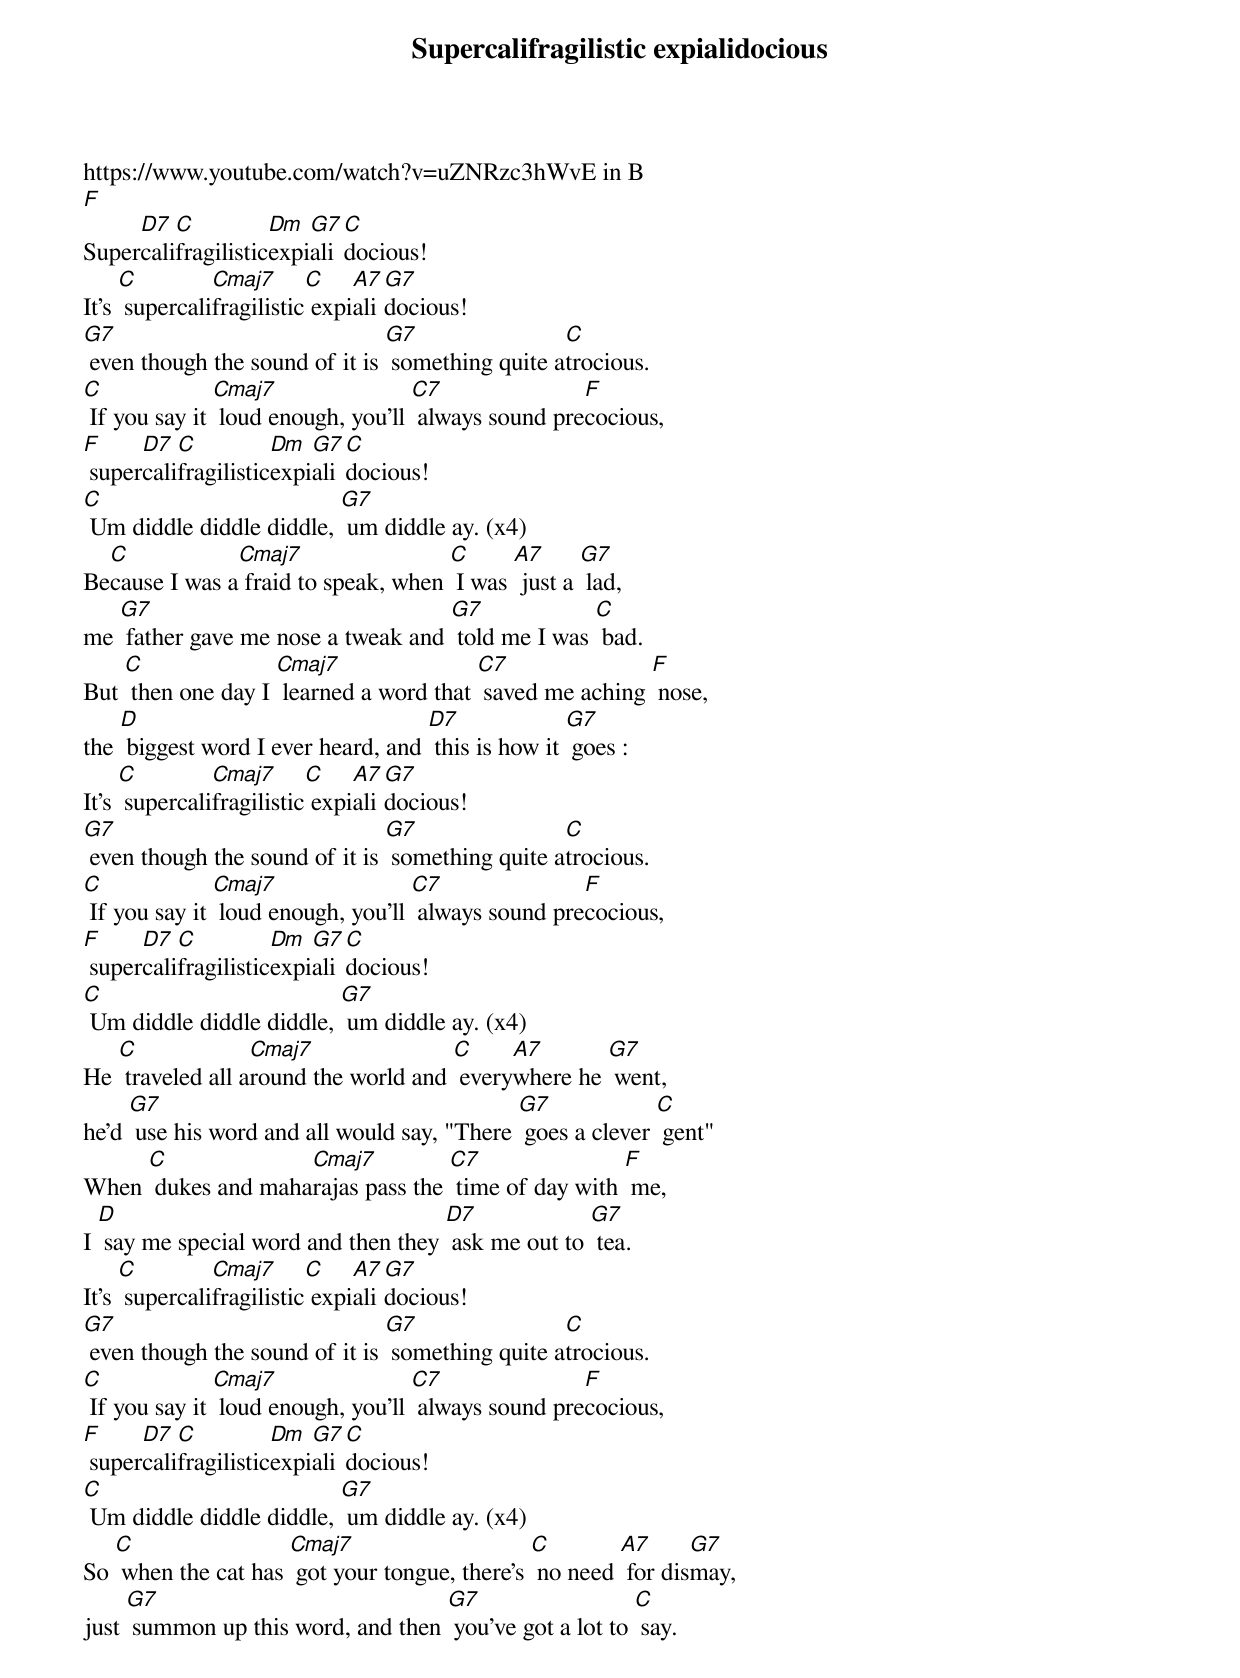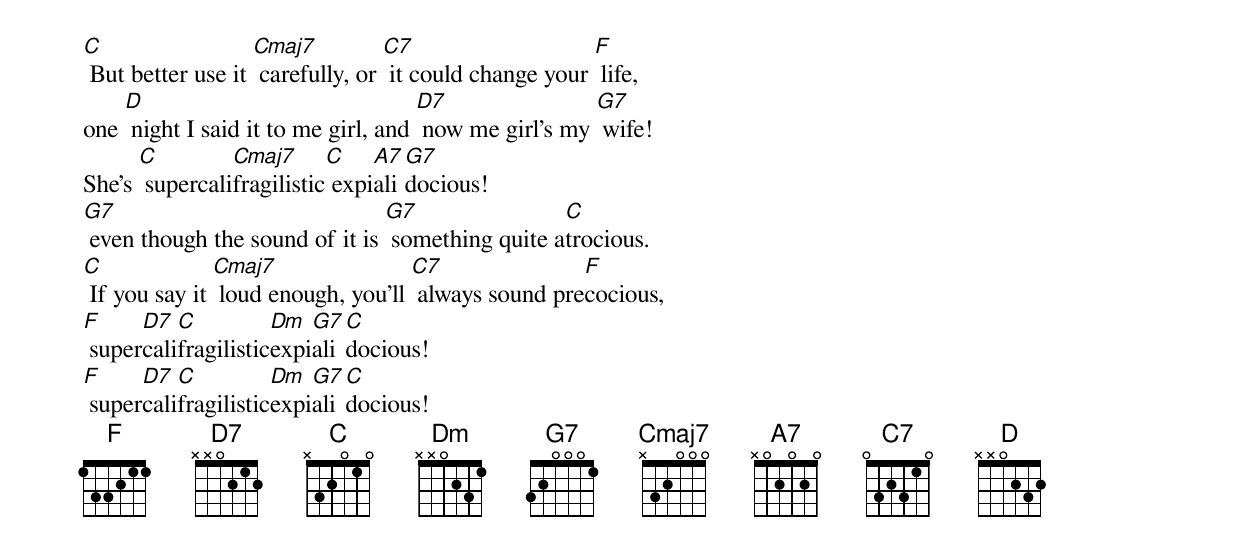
{t: Supercalifragilistic expialidocious }
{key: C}
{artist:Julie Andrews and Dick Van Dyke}
https://www.youtube.com/watch?v=uZNRzc3hWvE in B
{c: }
[F]
Super[D7]cali[C]fragilistic[Dm]expi[G7]ali[C]docious!
It’s [C] supercali[Cmaj7]fragilistic[C] expi[A7]ali[G7]docious!
[G7] even though the sound of it is [G7] something quite a[C]trocious.
[C] If you say it [Cmaj7] loud enough, you'll [C7] always sound pre[F]cocious,
[F] super[D7]cali[C]fragilistic[Dm]expi[G7]ali[C]docious!
{c: }
[C] Um diddle diddle diddle, [G7] um diddle ay. (x4)
{c: }
Be[C]cause I was a[Cmaj7] fraid to speak, when [C] I was [A7] just a [G7] lad,
me [G7] father gave me nose a tweak and [G7] told me I was [C] bad.
But [C] then one day I [Cmaj7] learned a word that [C7] saved me aching [F] nose,
the [D] biggest word I ever heard, and [D7] this is how it [G7] goes :
{c: }
It’s [C] supercali[Cmaj7]fragilistic[C] expi[A7]ali[G7]docious!
[G7] even though the sound of it is [G7] something quite a[C]trocious.
[C] If you say it [Cmaj7] loud enough, you'll [C7] always sound pre[F]cocious,
[F] super[D7]cali[C]fragilistic[Dm]expi[G7]ali[C]docious!
{c: }
[C] Um diddle diddle diddle, [G7] um diddle ay. (x4)
{c: }
He [C] traveled all a[Cmaj7]round the world and [C] every[A7]where he [G7] went,
he'd [G7] use his word and all would say, "There [G7] goes a clever [C] gent"
When [C] dukes and maha[Cmaj7]rajas pass the [C7] time of day with [F] me,
I [D] say me special word and then they [D7] ask me out to [G7] tea.
{c: }
It’s [C] supercali[Cmaj7]fragilistic[C] expi[A7]ali[G7]docious!
[G7] even though the sound of it is [G7] something quite a[C]trocious.
[C] If you say it [Cmaj7] loud enough, you'll [C7] always sound pre[F]cocious,
[F] super[D7]cali[C]fragilistic[Dm]expi[G7]ali[C]docious!
{c: }
[C] Um diddle diddle diddle, [G7] um diddle ay. (x4)
{c: }
So [C] when the cat has [Cmaj7] got your tongue, there's [C] no need [A7] for dis[G7]may,
just [G7] summon up this word, and then [G7] you've got a lot to [C] say.
[C] But better use it [Cmaj7] carefully, or [C7] it could change your [F] life,
one [D] night I said it to me girl, and [D7] now me girl's my [G7] wife!
{c: }
She’s [C] supercali[Cmaj7]fragilistic[C] expi[A7]ali[G7]docious!
[G7] even though the sound of it is [G7] something quite a[C]trocious.
[C] If you say it [Cmaj7] loud enough, you'll [C7] always sound pre[F]cocious,
[F] super[D7]cali[C]fragilistic[Dm]expi[G7]ali[C]docious!
[F] super[D7]cali[C]fragilistic[Dm]expi[G7]ali[C]docious!
